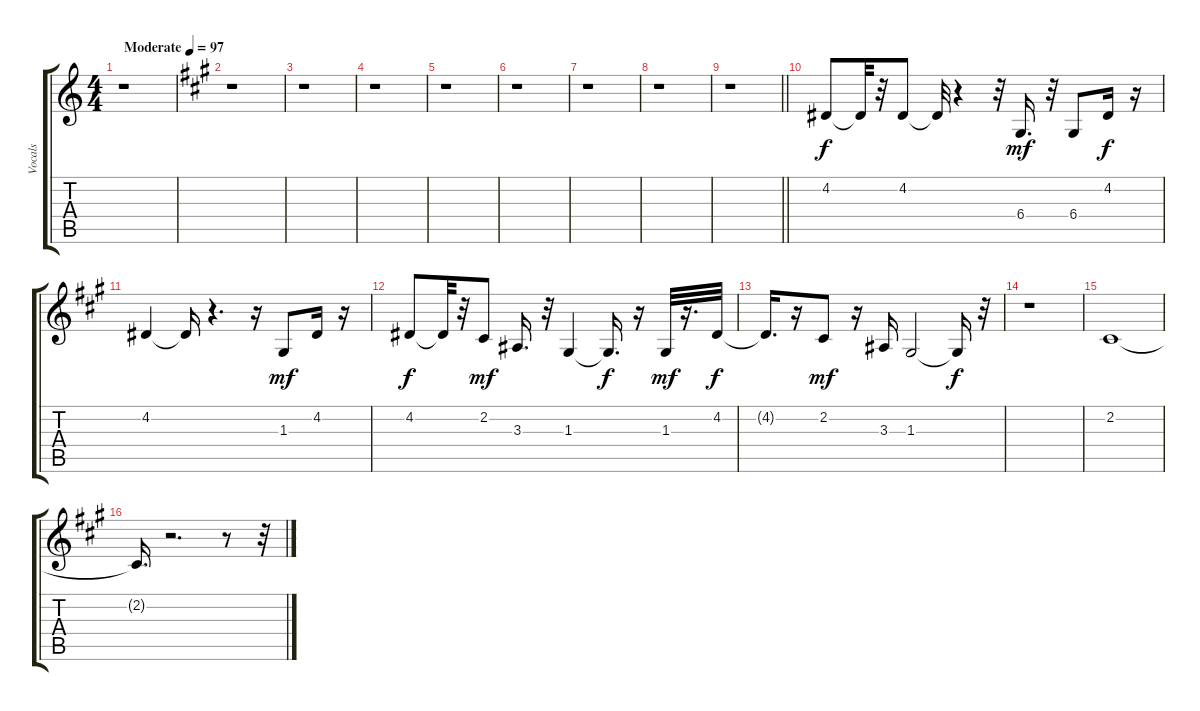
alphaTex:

\track ("Vocals" "Vocals") {instrument acousticgrandpiano}
\staff {score tabs}
\tuning (E4 B3 G3 D3 A2 E2) {hide}
\ts (4 4)
\tempo (97 "Moderate")
\clef g2
\ks c
r.1{dy f instrument acousticgrandpiano} |
\ks a
r.1 |
r.1 |
r.1 |
r.1 |
r.1 |
r.1 |
r.1 |
\barLineRight lightlight
r.1 |
4.2.8 4.2{t}.32 r.32 4.2.8 4.2{t}.32 r.4 r.32 6.4.16{d dy mf} r.32 6.4.8 4.2.16{dy f} r.16 |
4.2.4 4.2{t}.16 r.4{d} r.16 1.3.8{dy mf} 4.2.16 r.16 |
4.2.8{dy f} 4.2{t}.32 r.32 2.2.8{dy mf} 3.3.16{d} r.32 1.3.4 1.3{t}.16{d dy f} r.16 1.3.32{dy mf} r.16{d} 4.2.32{dy f} |
4.2{t}.16{d} r.16 2.2.8{dy mf} r.16 3.3.16 1.3.2 1.3{t}.16{dy f} r.32 |
r.1 |
2.2.1 |
2.2{t}.16{d} r.2{d} r.8 r.32
